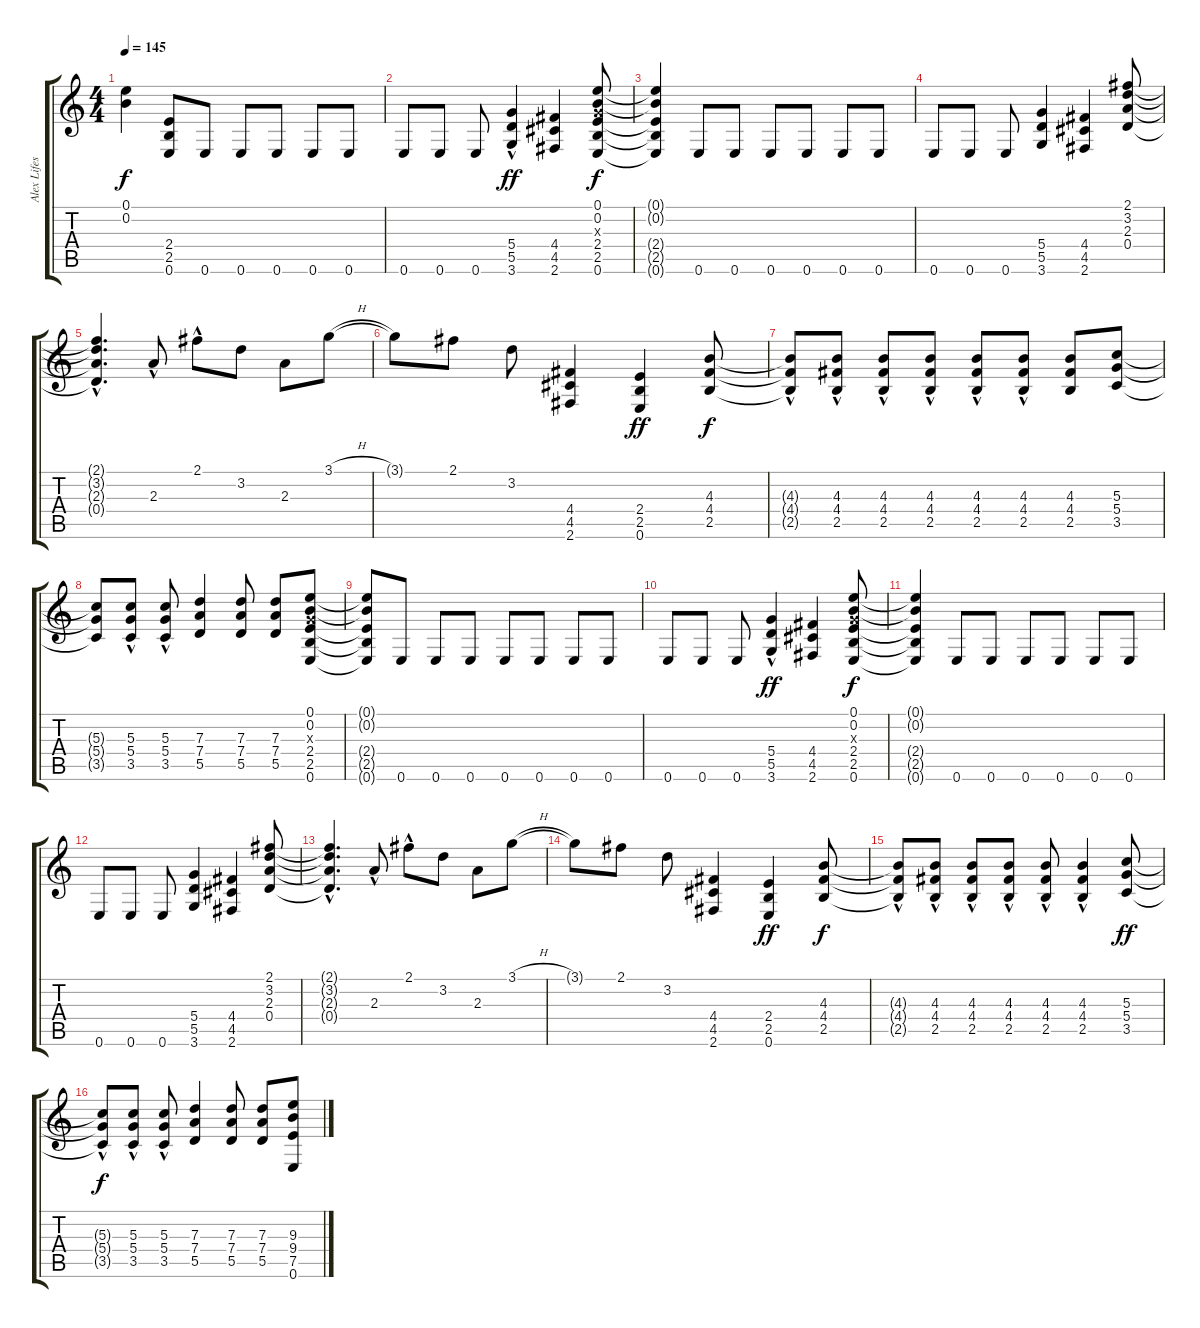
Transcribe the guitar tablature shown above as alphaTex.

\track ("Alex Lifeson" "Alex Lifes") {instrument overdrivenguitar}
\staff {score tabs}
\tuning (E4 B3 G3 D3 A2 E2) {hide}
\ts (4 4)
\tempo 145
\clef g2
\ks c
(0.1{t} 0.2{t}).4{dy f} (2.4{t} 2.5{t} 0.6).8 0.6.8 0.6.8 0.6.8 0.6.8 0.6.8 |
0.6.8 0.6.8 0.6.8 (5.4 5.5{hac} 3.6).4{dy ff} (4.4 4.5 2.6).4 (0.1 0.2 0.3{x} 2.4 2.5 0.6).8{dy f} |
(0.1{t} 0.2{t} 2.4{t} 2.5{t} 0.6{t}).4 0.6.8 0.6.8 0.6.8 0.6.8 0.6.8 0.6.8 |
0.6.8 0.6.8 0.6.8 (5.4 5.5 3.6).4 (4.4 4.5 2.6).4 (2.1 3.2 2.3 0.4).8 |
(2.1{hac t} 3.2{hac t} 2.3{hac t} 0.4{hac t}).4{d} 2.3{hac}.8 2.1{hac}.8 3.2.8 2.3.8 3.1{h}.8 |
3.1{t}.8 2.1.8 3.2.8 (4.4 4.5 2.6).4 (2.4 2.5 0.6).4{dy ff} (4.3 4.4 2.5).8{dy f} |
(4.3{t} 4.4{t} 2.5{hac t}).8 (4.3 4.4 2.5{hac}).8 (4.3 4.4 2.5{hac}).8 (4.3 4.4 2.5{hac}).8 (4.3 4.4 2.5{hac}).8 (4.3 4.4 2.5{hac}).8 (4.3 4.4 2.5).8 (5.3 5.4 3.5).8 |
(5.3{t} 5.4{t} 3.5{t}).8 (5.3 5.4 3.5{hac}).8 (5.3 5.4 3.5{hac}).8 (7.3 7.4 5.5).4 (7.3 7.4 5.5).8 (7.3 7.4 5.5).8 (0.1 0.2 0.3{x} 2.4 2.5 0.6).8 |
(0.1{t} 0.2{t} 2.4{t} 2.5{t} 0.6{t}).8 0.6.8 0.6.8 0.6.8 0.6.8 0.6.8 0.6.8 0.6.8 |
0.6.8 0.6.8 0.6.8 (5.4 5.5{hac} 3.6).4{dy ff} (4.4 4.5 2.6).4 (0.1 0.2 0.3{x} 2.4 2.5 0.6).8{dy f} |
(0.1{t} 0.2{t} 2.4{t} 2.5{t} 0.6{t}).4 0.6.8 0.6.8 0.6.8 0.6.8 0.6.8 0.6.8 |
0.6.8 0.6.8 0.6.8 (5.4 5.5 3.6).4 (4.4 4.5 2.6).4 (2.1 3.2 2.3 0.4).8 |
(2.1{hac t} 3.2{hac t} 2.3{hac t} 0.4{hac t}).4{d} 2.3{hac}.8 2.1{hac}.8 3.2.8 2.3.8 3.1{h}.8 |
3.1{t}.8 2.1.8 3.2.8 (4.4 4.5 2.6).4 (2.4 2.5 0.6).4{dy ff} (4.3 4.4 2.5).8{dy f} |
(4.3{t} 4.4{t} 2.5{hac t}).8 (4.3 4.4 2.5{hac}).8 (4.3 4.4 2.5{hac}).8 (4.3 4.4 2.5{hac}).8 (4.3 4.4 2.5{hac}).8 (4.3 4.4 2.5{hac}).4 (5.3 5.4 3.5).8{dy ff} |
(5.3{t} 5.4{t} 3.5{hac t}).8{dy f} (5.3 5.4 3.5{hac}).8 (5.3 5.4 3.5{hac}).8 (7.3 7.4 5.5).4 (7.3 7.4 5.5).8 (7.3 7.4 5.5).8 (9.3 9.4 7.5 0.6).8
